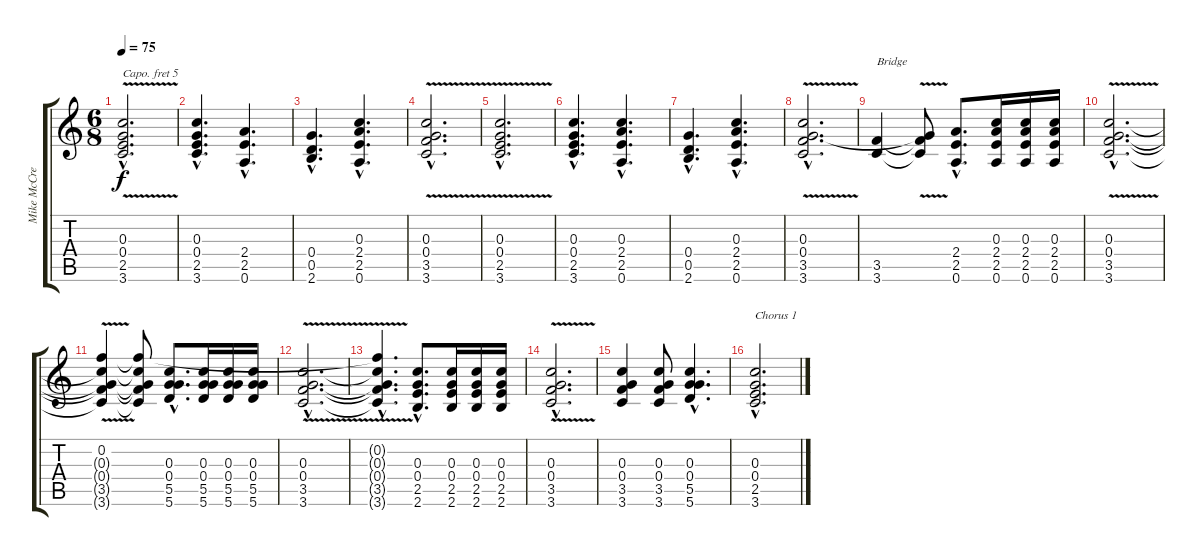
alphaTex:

\track ("Mike McCready" "Mike McCre") {instrument electricguitarclean}
\staff {score tabs}
\capo 5
\tuning (E4 C4 G3 D3 A2 E2) {hide}
\ts (6 8)
\tempo 75
\clef g2
\ks c
(0.3{v hac} 0.4{v hac} 2.5{v hac} 3.6{v hac}).2{d dy f} |
(0.3{hac} 0.4{hac} 2.5{hac} 3.6{hac}).4{d} (2.4{hac} 2.5{hac} 0.6{hac}).4{d} |
(0.4{hac} 0.5{hac} 2.6{hac}).4{d} (0.3{hac} 2.4{hac} 2.5{hac} 0.6{hac}).4{d} |
(0.3{v hac} 0.4{v hac} 3.5{v hac} 3.6{v hac}).2{d} |
(0.3{v hac} 0.4{v hac} 2.5{v hac} 3.6{v hac}).2{d} |
(0.3{hac} 0.4{hac} 2.5{hac} 3.6{hac}).4{d} (0.3{hac} 2.4{hac} 2.5{hac} 0.6{hac}).4{d} |
(0.4{hac} 0.5{hac} 2.6{hac}).4{d} (0.3{hac} 2.4{hac} 2.5{hac} 0.6{hac}).4{d} |
(0.3{v hac} 0.4{v hac} 3.5{v hac} 3.6{v hac}).2{d} |
(3.5 3.6).4{txt "Bridge"} (0.4{t} 3.5{t} 3.6{t}).8 (2.4{hac} 2.5{hac} 0.6{hac}).8{d} (0.3 2.4 2.5 0.6).16 (0.3 2.4 2.5 0.6).16 (0.3 2.4 2.5 0.6).16 |
(0.3{v hac} 0.4{v hac} 3.5{v hac} 3.6{v hac}).2{d} |
(0.2 0.3{t} 0.4{t} 3.5{t} 3.6{t}).4 (0.2{t} 0.3{t} 0.4{t} 3.5{t} 3.6{t}).8 (0.3{hac} 0.4{hac} 5.5{hac} 5.6{hac}).8{d} (0.3 0.4 5.5 5.6).16 (0.3 0.4 5.5 5.6).16 (0.3 0.4 5.5 5.6).16 |
(0.3{v hac} 0.4{v hac} 3.5{v hac} 3.6{v hac}).2{d} |
(0.2{v hac t} 0.3{v hac t} 0.4{v hac t} 3.5{v hac t} 3.6{v hac t}).4{d} (0.3{hac} 0.4{hac} 2.5{hac} 2.6{hac}).8{d} (0.3 0.4 2.5 2.6).16 (0.3 0.4 2.5 2.6).16 (0.3 0.4 2.5 2.6).16 |
(0.3{v hac} 0.4{v hac} 3.5{v hac} 3.6{v hac}).2{d} |
(0.3 0.4 3.5 3.6).4 (0.3 0.4 3.5 3.6).8 (0.3{hac} 0.4{hac} 5.5{hac} 5.6{hac}).4{d} |
(0.3{hac} 0.4{hac} 2.5{hac} 3.6{hac}).2{d txt "Chorus 1"}
